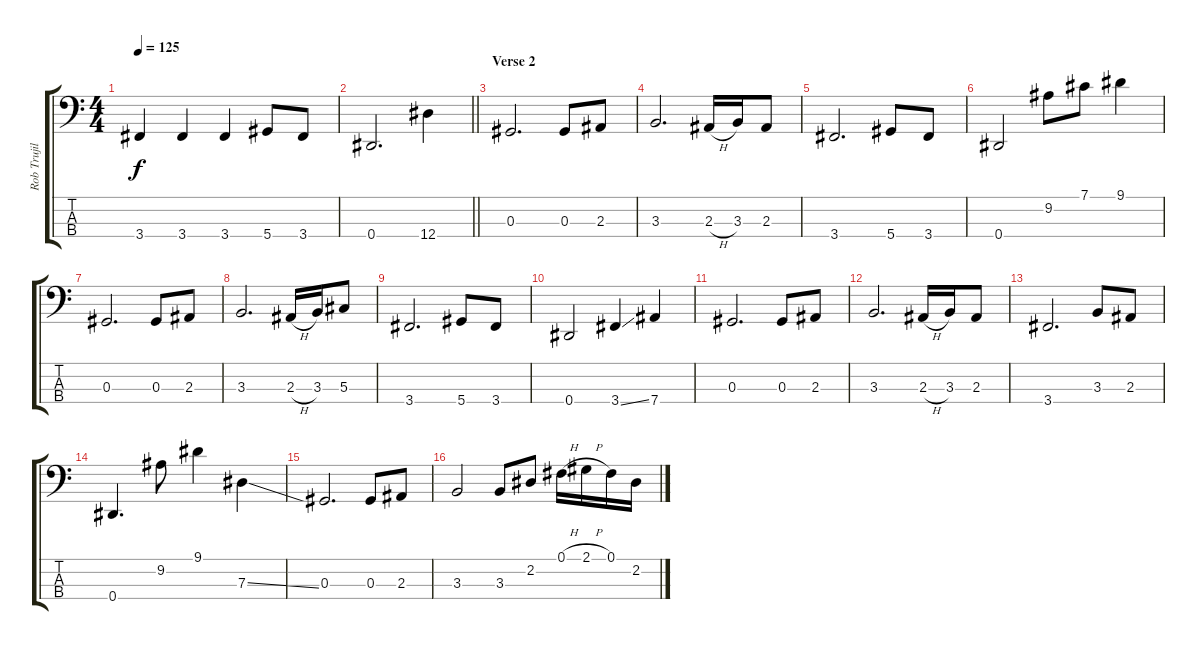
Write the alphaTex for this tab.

\track ("Rob Trujillo" "Rob Trujil") {instrument electricbassfinger}
\staff {score tabs}
\tuning (Gb2 Db2 Ab1 Eb1) {hide}
\ts (4 4)
\tempo 125
\clef f4
\ks c
3.4.4{dy f} 3.4.4 3.4.4 5.4.8 3.4.8 |
\barLineRight lightlight
0.4.2{d} 12.4.4 |
\section ("" "Verse 2")
0.3.2{d} 0.3.8 2.3.8 |
3.3.2{d} 2.3{h}.16 3.3.16 2.3.8 |
3.4.2{d} 5.4.8 3.4.8 |
0.4.2 9.2.8 7.1.8 9.1.4 |
0.3.2{d} 0.3.8 2.3.8 |
3.3.2{d} 2.3{h}.16 3.3.16 5.3.8 |
3.4.2{d} 5.4.8 3.4.8 |
0.4.2 3.4{ss}.4 7.4.4 |
0.3.2{d} 0.3.8 2.3.8 |
3.3.2{d} 2.3{h}.16 3.3.16 2.3.8 |
3.4.2{d} 3.3.8 2.3.8 |
0.4.4{d} 9.2.8 9.1.4 7.3{ss}.4 |
0.3.2{d} 0.3.8 2.3.8 |
3.3.2 3.3.8 2.2.8 0.1{h}.16 2.1{h}.16 0.1.16 2.2.16
